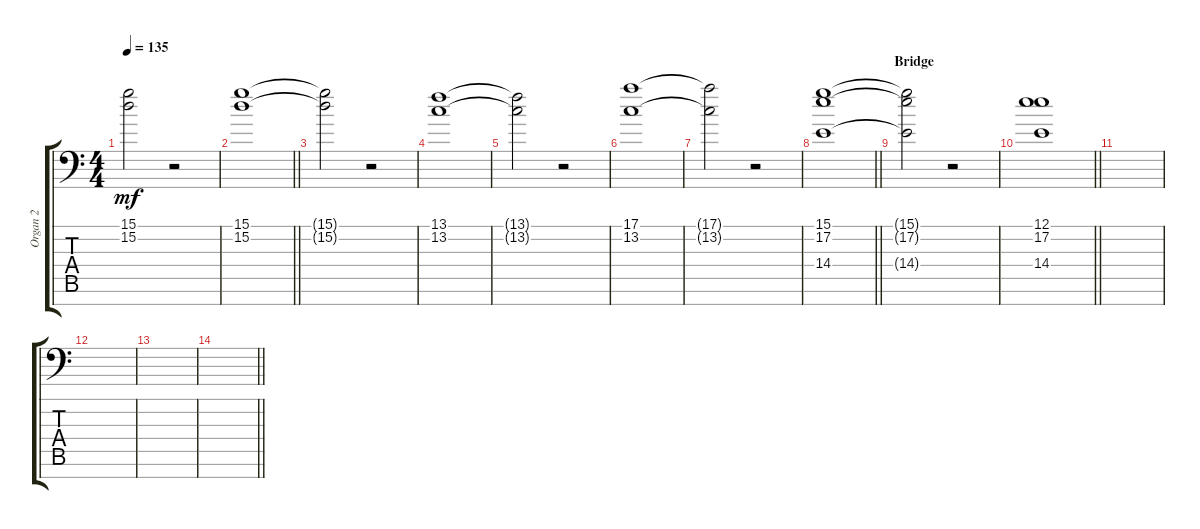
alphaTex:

\track ("Organ 2" "Organ 2") {instrument churchorgan}
\staff {score tabs}
\tuning (E4 B3 G3 D3 A2 E2 C-1) {hide}
\ts (4 4)
\tempo 135
\clef f4
\ks c
(15.1{t} 15.2{t}).2{dy mf volume 0} r.2 |
\barLineRight lightlight
(15.1 15.2).1{volume 6} |
\section ("" "")
(15.1{t} 15.2{t}).2{volume 0} r.2 |
(13.1 13.2).1{volume 6} |
(13.1{t} 13.2{t}).2{volume 0} r.2 |
(17.1 13.2).1{volume 6} |
(17.1{t} 13.2{t}).2{volume 0} r.2 |
\barLineRight lightlight
(15.1 17.2 14.4).1{volume 6} |
\section ("" "Bridge")
(15.1{t} 17.2{t} 14.4{t}).2{volume 0} r.2 |
\barLineRight lightlight
(12.1 17.2 14.4).1{volume 6} |
|
|
|
\barLineRight lightlight
